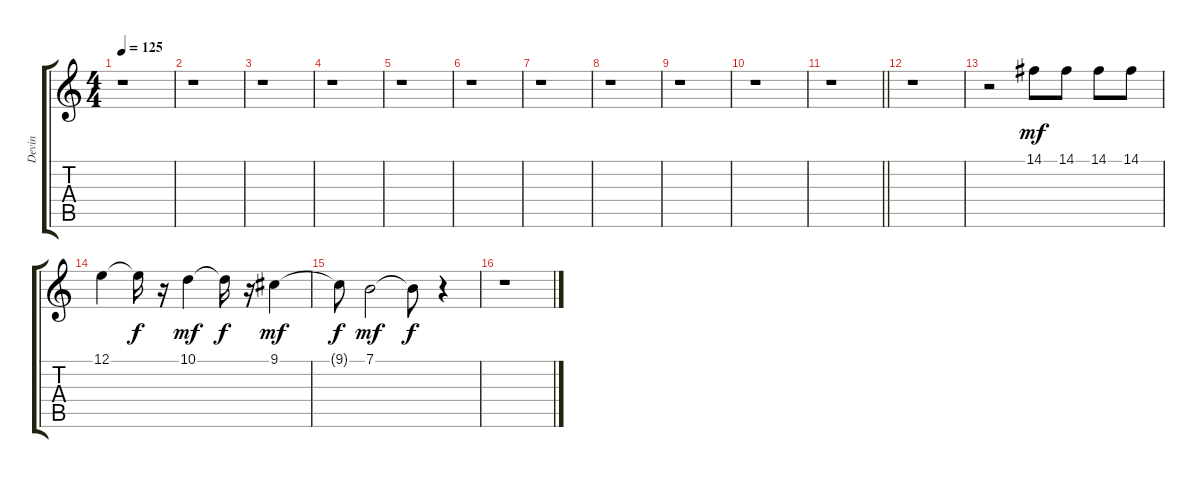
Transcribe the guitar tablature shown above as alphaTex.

\track ("Devin" "Devin") {instrument brasssection}
\staff {score tabs}
\tuning (E4 B3 G3 D3 A2 E2) {hide}
\ts (4 4)
\tempo 125
\clef g2
\ks c
r.1{dy mf} |
r.1 |
r.1 |
r.1 |
r.1 |
r.1 |
r.1 |
r.1 |
r.1 |
r.1 |
\barLineRight lightlight
r.1 |
r.1 |
r.2 14.1.8 14.1.8 14.1.8 14.1.8 |
12.1.4 12.1{t}.16{dy f} r.16 10.1.4{dy mf} 10.1{t}.16{dy f} r.16 9.1.4{dy mf} |
9.1{t}.8{dy f} 7.1.2{dy mf} 7.1{t}.8{dy f} r.4 |
r.1
